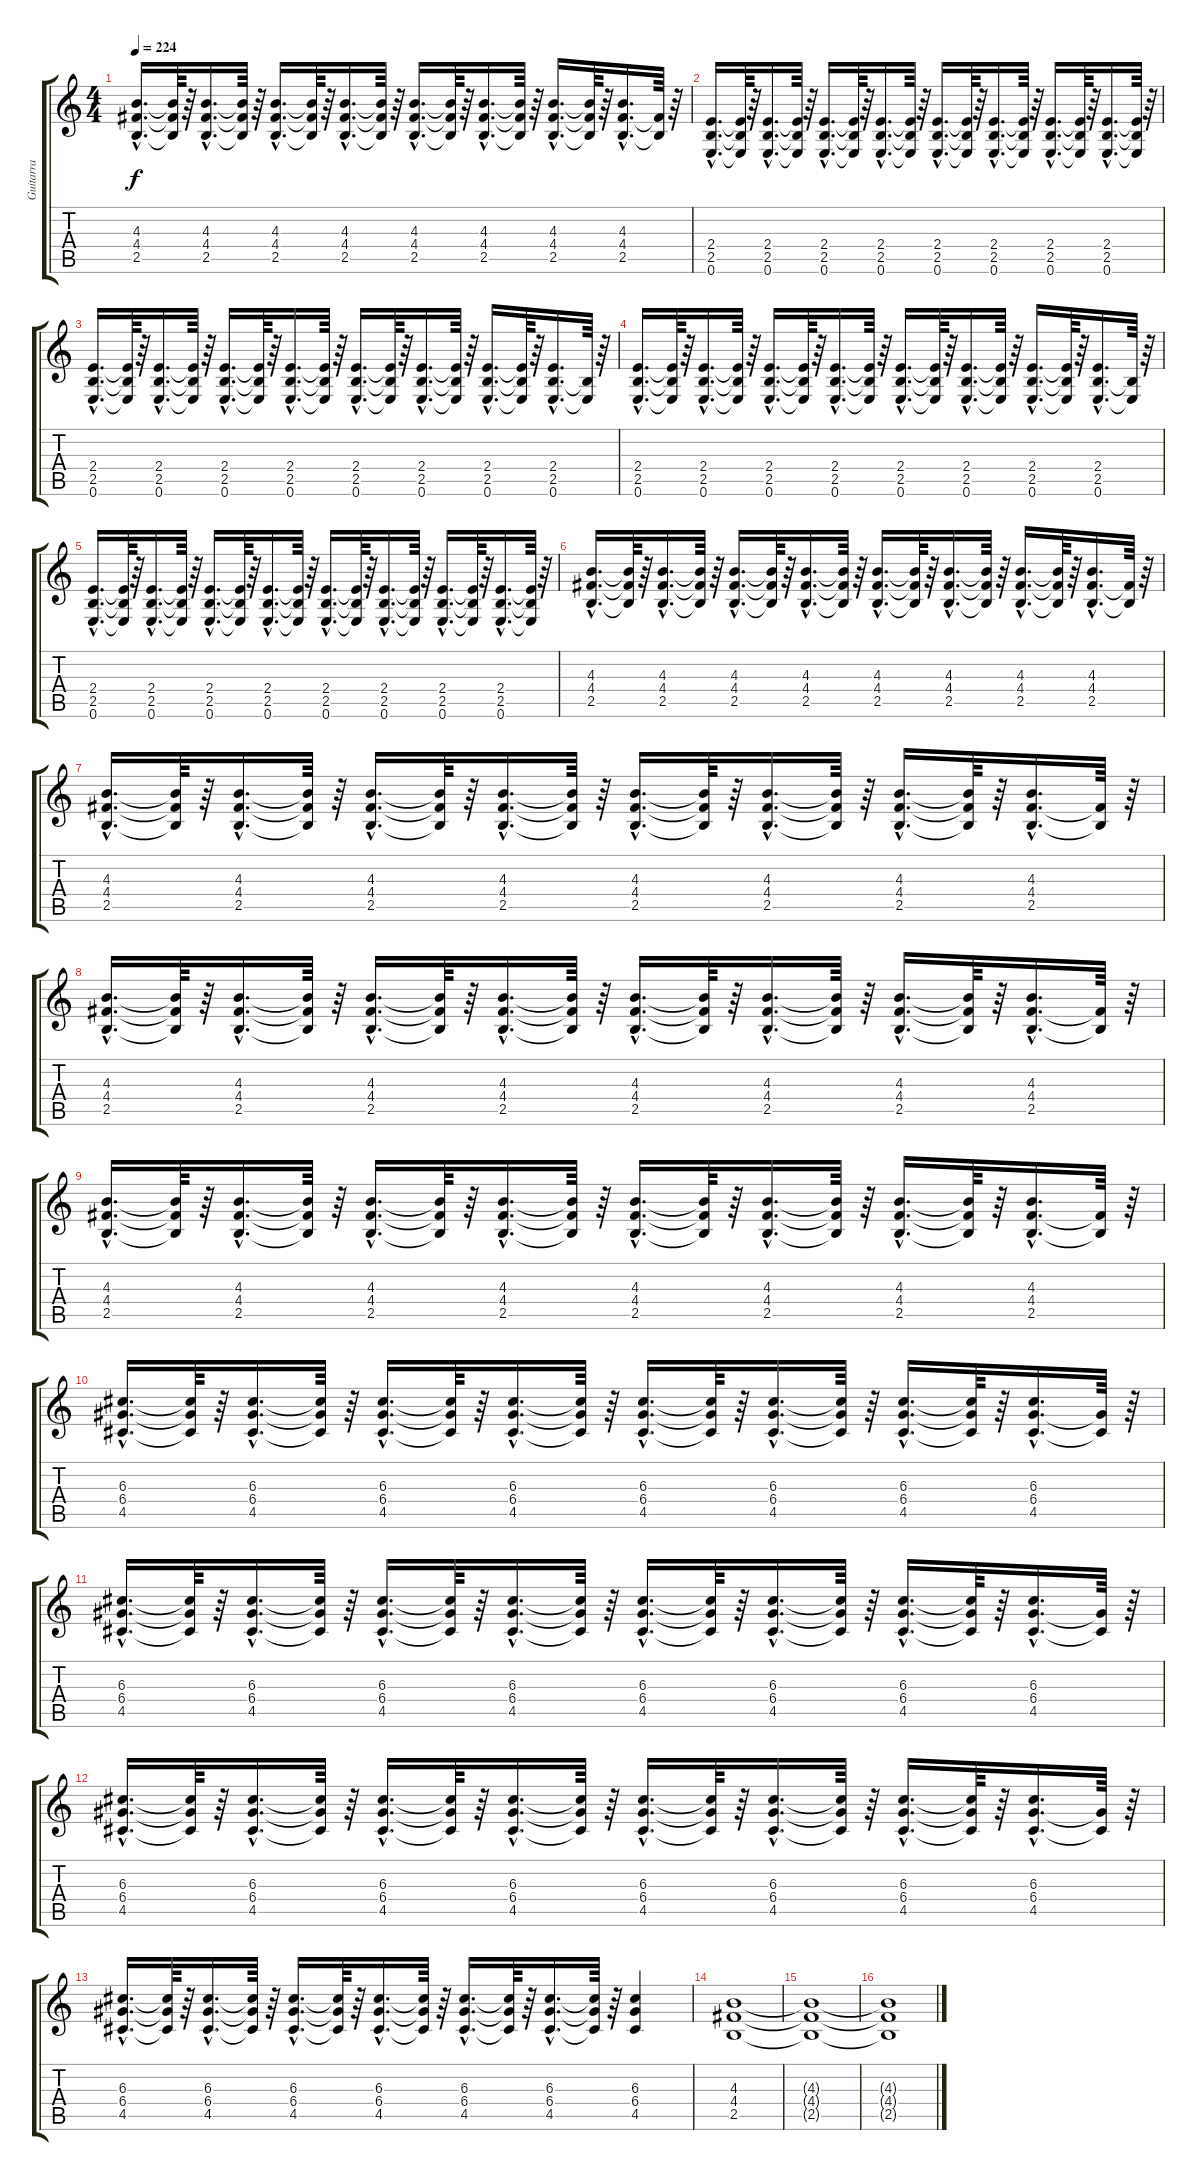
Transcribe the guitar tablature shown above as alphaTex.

\track ("Guitarra" "Guitarra") {instrument overdrivenguitar}
\staff {score tabs}
\tuning (E4 B3 G3 D3 A2 E2) {hide}
\ts (4 4)
\tempo 224
\clef g2
\ks c
(4.3{hac} 4.4{hac} 2.5{hac}).16{d dy f} (4.3{t} 4.4{t} 2.5{t}).64 r.64 (4.3{hac} 4.4{hac} 2.5{hac}).16{d} (4.3{t} 4.4{t} 2.5{t}).64 r.64 (4.3{hac} 4.4{hac} 2.5{hac}).16{d} (4.3{t} 4.4{t} 2.5{t}).64 r.64 (4.3{hac} 4.4{hac} 2.5{hac}).16{d} (4.3{t} 4.4{t} 2.5{t}).64 r.64 (4.3{hac} 4.4{hac} 2.5{hac}).16{d} (4.3{t} 4.4{t} 2.5{t}).64 r.64 (4.3{hac} 4.4{hac} 2.5{hac}).16{d} (4.3{t} 4.4{t} 2.5{t}).64 r.64 (4.3{hac} 4.4{hac} 2.5{hac}).16{d} (4.3{t} 4.4{t} 2.5{t}).64 r.64 (4.3{hac} 4.4{hac} 2.5{hac}).16{d} (4.4{t} 2.5{t}).64 r.64 |
(2.4{hac} 2.5{hac} 0.6{hac}).16{d} (2.4{t} 2.5{t} 0.6{t}).64 r.64 (2.4{hac} 2.5{hac} 0.6{hac}).16{d} (2.4{t} 2.5{t} 0.6{t}).64 r.64 (2.4{hac} 2.5{hac} 0.6{hac}).16{d} (2.4{t} 2.5{t} 0.6{t}).64 r.64 (2.4{hac} 2.5{hac} 0.6{hac}).16{d} (2.4{t} 2.5{t} 0.6{t}).64 r.64 (2.4{hac} 2.5{hac} 0.6{hac}).16{d} (2.4{t} 2.5{t} 0.6{t}).64 r.64 (2.4{hac} 2.5{hac} 0.6{hac}).16{d} (2.4{t} 2.5{t} 0.6{t}).64 r.64 (2.4{hac} 2.5{hac} 0.6{hac}).16{d} (2.4{t} 2.5{t} 0.6{t}).64 r.64 (2.4{hac} 2.5{hac} 0.6{hac}).16{d} (2.4{t} 2.5{t} 0.6{t}).64 r.64 |
(2.4{hac} 2.5{hac} 0.6{hac}).16{d} (2.4{t} 2.5{t} 0.6{t}).64 r.64 (2.4{hac} 2.5{hac} 0.6{hac}).16{d} (2.4{t} 2.5{t} 0.6{t}).64 r.64 (2.4{hac} 2.5{hac} 0.6{hac}).16{d} (2.4{t} 2.5{t} 0.6{t}).64 r.64 (2.4{hac} 2.5{hac} 0.6{hac}).16{d} (2.4{t} 2.5{t} 0.6{t}).64 r.64 (2.4{hac} 2.5{hac} 0.6{hac}).16{d} (2.4{t} 2.5{t} 0.6{t}).64 r.64 (2.4{hac} 2.5{hac} 0.6{hac}).16{d} (2.4{t} 2.5{t} 0.6{t}).64 r.64 (2.4{hac} 2.5{hac} 0.6{hac}).16{d} (2.4{t} 2.5{t} 0.6{t}).64 r.64 (2.4{hac} 2.5{hac} 0.6{hac}).16{d} (2.5{t} 0.6{t}).64 r.64 |
(2.4{hac} 2.5{hac} 0.6{hac}).16{d} (2.4{t} 2.5{t} 0.6{t}).64 r.64 (2.4{hac} 2.5{hac} 0.6{hac}).16{d} (2.4{t} 2.5{t} 0.6{t}).64 r.64 (2.4{hac} 2.5{hac} 0.6{hac}).16{d} (2.4{t} 2.5{t} 0.6{t}).64 r.64 (2.4{hac} 2.5{hac} 0.6{hac}).16{d} (2.4{t} 2.5{t} 0.6{t}).64 r.64 (2.4{hac} 2.5{hac} 0.6{hac}).16{d} (2.4{t} 2.5{t} 0.6{t}).64 r.64 (2.4{hac} 2.5{hac} 0.6{hac}).16{d} (2.4{t} 2.5{t} 0.6{t}).64 r.64 (2.4{hac} 2.5{hac} 0.6{hac}).16{d} (2.4{t} 2.5{t} 0.6{t}).64 r.64 (2.4{hac} 2.5{hac} 0.6{hac}).16{d} (2.5{t} 0.6{t}).64 r.64 |
(2.4{hac} 2.5{hac} 0.6{hac}).16{d} (2.4{t} 2.5{t} 0.6{t}).64 r.64 (2.4{hac} 2.5{hac} 0.6{hac}).16{d} (2.4{t} 2.5{t} 0.6{t}).64 r.64 (2.4{hac} 2.5{hac} 0.6{hac}).16{d} (2.4{t} 2.5{t} 0.6{t}).64 r.64 (2.4{hac} 2.5{hac} 0.6{hac}).16{d} (2.4{t} 2.5{t} 0.6{t}).64 r.64 (2.4{hac} 2.5{hac} 0.6{hac}).16{d} (2.4{t} 2.5{t} 0.6{t}).64 r.64 (2.4{hac} 2.5{hac} 0.6{hac}).16{d} (2.4{t} 2.5{t} 0.6{t}).64 r.64 (2.4{hac} 2.5{hac} 0.6{hac}).16{d} (2.4{t} 2.5{t} 0.6{t}).64 r.64 (2.4{hac} 2.5{hac} 0.6{hac}).16{d} (2.4{t} 2.5{t} 0.6{t}).64 r.64 |
(4.3{hac} 4.4{hac} 2.5{hac}).16{d} (4.3{t} 4.4{t} 2.5{t}).64 r.64 (4.3{hac} 4.4{hac} 2.5{hac}).16{d} (4.3{t} 4.4{t} 2.5{t}).64 r.64 (4.3{hac} 4.4{hac} 2.5{hac}).16{d} (4.3{t} 4.4{t} 2.5{t}).64 r.64 (4.3{hac} 4.4{hac} 2.5{hac}).16{d} (4.3{t} 4.4{t} 2.5{t}).64 r.64 (4.3{hac} 4.4{hac} 2.5{hac}).16{d} (4.3{t} 4.4{t} 2.5{t}).64 r.64 (4.3{hac} 4.4{hac} 2.5{hac}).16{d} (4.3{t} 4.4{t} 2.5{t}).64 r.64 (4.3{hac} 4.4{hac} 2.5{hac}).16{d} (4.3{t} 4.4{t} 2.5{t}).64 r.64 (4.3{hac} 4.4{hac} 2.5{hac}).16{d} (4.4{t} 2.5{t}).64 r.64 |
(4.3{hac} 4.4{hac} 2.5{hac}).16{d} (4.3{t} 4.4{t} 2.5{t}).64 r.64 (4.3{hac} 4.4{hac} 2.5{hac}).16{d} (4.3{t} 4.4{t} 2.5{t}).64 r.64 (4.3{hac} 4.4{hac} 2.5{hac}).16{d} (4.3{t} 4.4{t} 2.5{t}).64 r.64 (4.3{hac} 4.4{hac} 2.5{hac}).16{d} (4.3{t} 4.4{t} 2.5{t}).64 r.64 (4.3{hac} 4.4{hac} 2.5{hac}).16{d} (4.3{t} 4.4{t} 2.5{t}).64 r.64 (4.3{hac} 4.4{hac} 2.5{hac}).16{d} (4.3{t} 4.4{t} 2.5{t}).64 r.64 (4.3{hac} 4.4{hac} 2.5{hac}).16{d} (4.3{t} 4.4{t} 2.5{t}).64 r.64 (4.3{hac} 4.4{hac} 2.5{hac}).16{d} (4.4{t} 2.5{t}).64 r.64 |
(4.3{hac} 4.4{hac} 2.5{hac}).16{d} (4.3{t} 4.4{t} 2.5{t}).64 r.64 (4.3{hac} 4.4{hac} 2.5{hac}).16{d} (4.3{t} 4.4{t} 2.5{t}).64 r.64 (4.3{hac} 4.4{hac} 2.5{hac}).16{d} (4.3{t} 4.4{t} 2.5{t}).64 r.64 (4.3{hac} 4.4{hac} 2.5{hac}).16{d} (4.3{t} 4.4{t} 2.5{t}).64 r.64 (4.3{hac} 4.4{hac} 2.5{hac}).16{d} (4.3{t} 4.4{t} 2.5{t}).64 r.64 (4.3{hac} 4.4{hac} 2.5{hac}).16{d} (4.3{t} 4.4{t} 2.5{t}).64 r.64 (4.3{hac} 4.4{hac} 2.5{hac}).16{d} (4.3{t} 4.4{t} 2.5{t}).64 r.64 (4.3{hac} 4.4{hac} 2.5{hac}).16{d} (4.4{t} 2.5{t}).64 r.64 |
(4.3{hac} 4.4{hac} 2.5{hac}).16{d} (4.3{t} 4.4{t} 2.5{t}).64 r.64 (4.3{hac} 4.4{hac} 2.5{hac}).16{d} (4.3{t} 4.4{t} 2.5{t}).64 r.64 (4.3{hac} 4.4{hac} 2.5{hac}).16{d} (4.3{t} 4.4{t} 2.5{t}).64 r.64 (4.3{hac} 4.4{hac} 2.5{hac}).16{d} (4.3{t} 4.4{t} 2.5{t}).64 r.64 (4.3{hac} 4.4{hac} 2.5{hac}).16{d} (4.3{t} 4.4{t} 2.5{t}).64 r.64 (4.3{hac} 4.4{hac} 2.5{hac}).16{d} (4.3{t} 4.4{t} 2.5{t}).64 r.64 (4.3{hac} 4.4{hac} 2.5{hac}).16{d} (4.3{t} 4.4{t} 2.5{t}).64 r.64 (4.3{hac} 4.4{hac} 2.5{hac}).16{d} (4.4{t} 2.5{t}).64 r.64 |
(6.3{hac} 6.4{hac} 4.5{hac}).16{d} (6.3{t} 6.4{t} 4.5{t}).64 r.64 (6.3{hac} 6.4{hac} 4.5{hac}).16{d} (6.3{t} 6.4{t} 4.5{t}).64 r.64 (6.3{hac} 6.4{hac} 4.5{hac}).16{d} (6.3{t} 6.4{t} 4.5{t}).64 r.64 (6.3{hac} 6.4{hac} 4.5{hac}).16{d} (6.3{t} 6.4{t} 4.5{t}).64 r.64 (6.3{hac} 6.4{hac} 4.5{hac}).16{d} (6.3{t} 6.4{t} 4.5{t}).64 r.64 (6.3{hac} 6.4{hac} 4.5{hac}).16{d} (6.3{t} 6.4{t} 4.5{t}).64 r.64 (6.3{hac} 6.4{hac} 4.5{hac}).16{d} (6.3{t} 6.4{t} 4.5{t}).64 r.64 (6.3{hac} 6.4{hac} 4.5{hac}).16{d} (6.4{t} 4.5{t}).64 r.64 |
(6.3{hac} 6.4{hac} 4.5{hac}).16{d} (6.3{t} 6.4{t} 4.5{t}).64 r.64 (6.3{hac} 6.4{hac} 4.5{hac}).16{d} (6.3{t} 6.4{t} 4.5{t}).64 r.64 (6.3{hac} 6.4{hac} 4.5{hac}).16{d} (6.3{t} 6.4{t} 4.5{t}).64 r.64 (6.3{hac} 6.4{hac} 4.5{hac}).16{d} (6.3{t} 6.4{t} 4.5{t}).64 r.64 (6.3{hac} 6.4{hac} 4.5{hac}).16{d} (6.3{t} 6.4{t} 4.5{t}).64 r.64 (6.3{hac} 6.4{hac} 4.5{hac}).16{d} (6.3{t} 6.4{t} 4.5{t}).64 r.64 (6.3{hac} 6.4{hac} 4.5{hac}).16{d} (6.3{t} 6.4{t} 4.5{t}).64 r.64 (6.3{hac} 6.4{hac} 4.5{hac}).16{d} (6.4{t} 4.5{t}).64 r.64 |
(6.3{hac} 6.4{hac} 4.5{hac}).16{d} (6.3{t} 6.4{t} 4.5{t}).64 r.64 (6.3{hac} 6.4{hac} 4.5{hac}).16{d} (6.3{t} 6.4{t} 4.5{t}).64 r.64 (6.3{hac} 6.4{hac} 4.5{hac}).16{d} (6.3{t} 6.4{t} 4.5{t}).64 r.64 (6.3{hac} 6.4{hac} 4.5{hac}).16{d} (6.3{t} 6.4{t} 4.5{t}).64 r.64 (6.3{hac} 6.4{hac} 4.5{hac}).16{d} (6.3{t} 6.4{t} 4.5{t}).64 r.64 (6.3{hac} 6.4{hac} 4.5{hac}).16{d} (6.3{t} 6.4{t} 4.5{t}).64 r.64 (6.3{hac} 6.4{hac} 4.5{hac}).16{d} (6.3{t} 6.4{t} 4.5{t}).64 r.64 (6.3{hac} 6.4{hac} 4.5{hac}).16{d} (6.4{t} 4.5{t}).64 r.64 |
(6.3{hac} 6.4{hac} 4.5{hac}).16{d} (6.3{t} 6.4{t} 4.5{t}).64 r.64 (6.3{hac} 6.4{hac} 4.5{hac}).16{d} (6.3{t} 6.4{t} 4.5{t}).64 r.64 (6.3{hac} 6.4{hac} 4.5{hac}).16{d} (6.3{t} 6.4{t} 4.5{t}).64 r.64 (6.3{hac} 6.4{hac} 4.5{hac}).16{d} (6.3{t} 6.4{t} 4.5{t}).64 r.64 (6.3{hac} 6.4{hac} 4.5{hac}).16{d} (6.3{t} 6.4{t} 4.5{t}).64 r.64 (6.3{hac} 6.4{hac} 4.5{hac}).16{d} (6.3{t} 6.4{t} 4.5{t}).64 r.64 (6.3 6.4 4.5).4{instrument overdrivenguitar} |
(4.3 4.4 2.5).1 |
(4.3{t} 4.4{t} 2.5{t}).1 |
(4.3{t} 4.4{t} 2.5{t}).1
